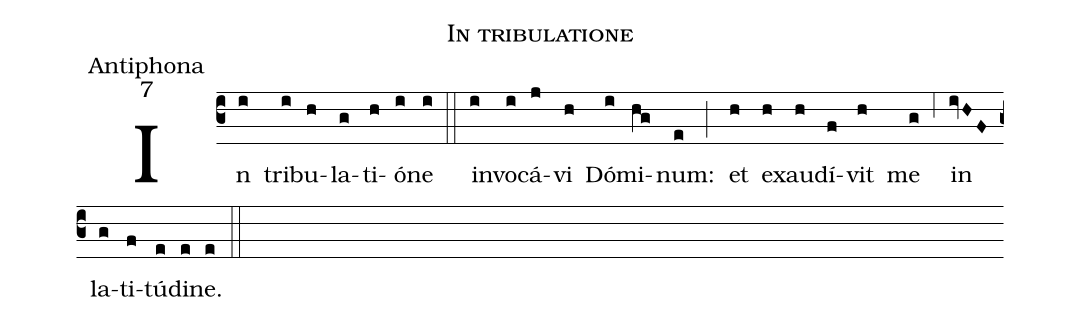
name:In tribulatione;
office-part:Antiphona;
mode:7;
%%
(c3) In(i) tri(i)bu(h)la(g)ti(h)ó(i)ne(i) (::)
in(i)vo(i)cá(j)vi(h) Dó(i)mi(hg)num:(e) (;) et(h) ex(h)au(h)dí(f)vit(h) me(g) (,6) in(ivHF) la(g)ti(f)tú(e)di(e)ne.(e) (::)
